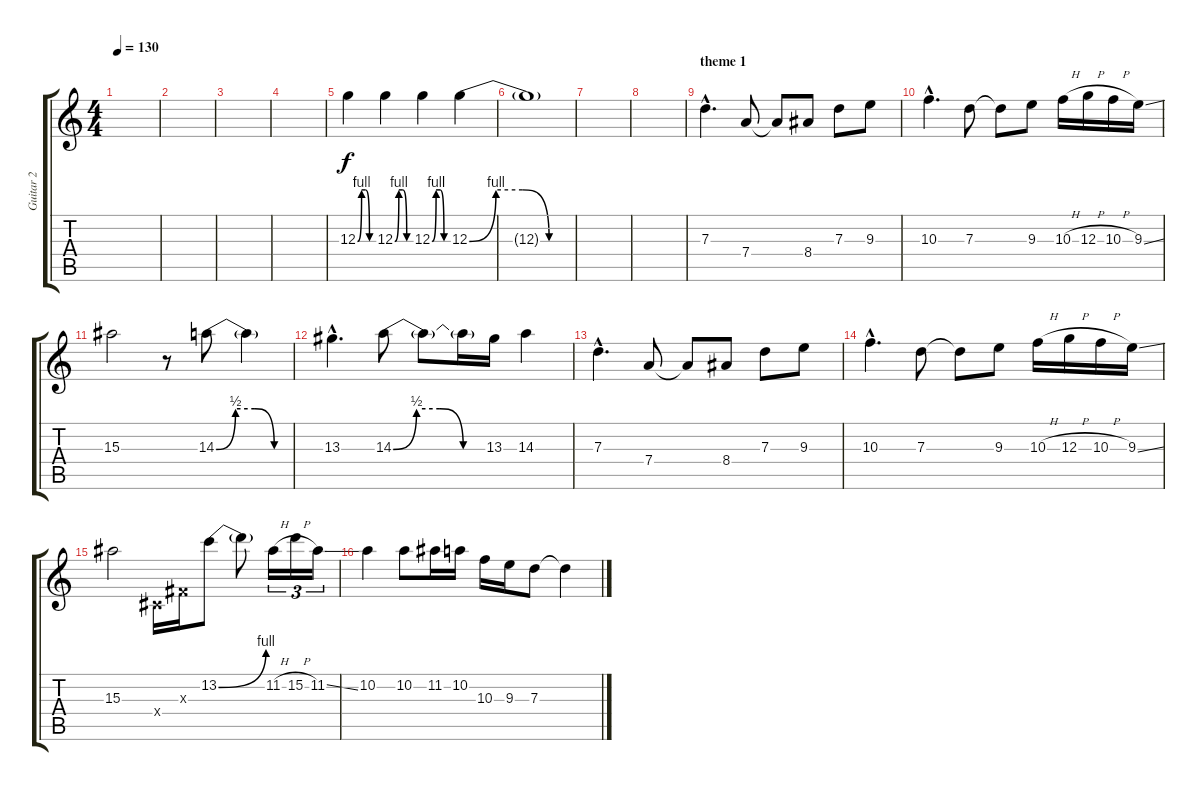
\track ("Guitar 2" "Guitar 2") {instrument overdrivenguitar}
\staff {score tabs}
\tuning (E4 B3 G3 D3 A2 D2) {hide}
\ts (4 4)
\tempo 130
\clef g2
\ks c
|
|
|
|
12.3{be (custom 0 0 15 4 30 4 45 0 60 0)}.4 12.3{be (custom 0 0 15 4 30 4 45 0 60 0)}.4 12.3{be (custom 0 0 15 4 30 4 45 0 60 0)}.4 12.3{be (custom 0 0 15 4 30 4 45 0 60 0)}.4 |
12.3{t}.1 |
|
|
\section ("" "theme 1")
7.3{hac}.4{d} 7.4.8 7.4{t}.8 8.4.8 7.3.8 9.3.8 |
10.3{hac}.4{d} 7.3.8 7.3{t}.8 9.3.8 10.3{h}.16 12.3{h}.16 10.3{h}.16 9.3{ss}.16 |
15.3.2 r.8 14.3{be (custom 0 0 15 2 30 2 45 0 60 0)}.8 14.3{t}.4 |
13.3{hac}.4{d} 14.3{be (custom 0 0 15 2 30 2 45 0 60 0)}.8 14.3{t}.8 14.3{t}.16 13.3.16 14.3.4 |
7.3{hac}.4{d} 7.4.8 7.4{t}.8 8.4.8 7.3.8 9.3.8 |
10.3{hac}.4{d} 7.3.8 7.3{t}.8 9.3.8 10.3{h}.16 12.3{h}.16 10.3{h}.16 9.3{ss}.16 |
15.3.2 -1.4{x}.16 -1.3{x}.16 13.2{be (bend 0 0 60 4)}.8 13.2{t}.8 11.2{h}.16{tu (3 2)} 15.2{h}.16{tu (3 2)} 11.2{ss}.16{tu (3 2)} |
10.2.4 10.2.8 11.2.16 10.2.16 10.3.16 9.3.16 7.3.8 7.3{t}.4
